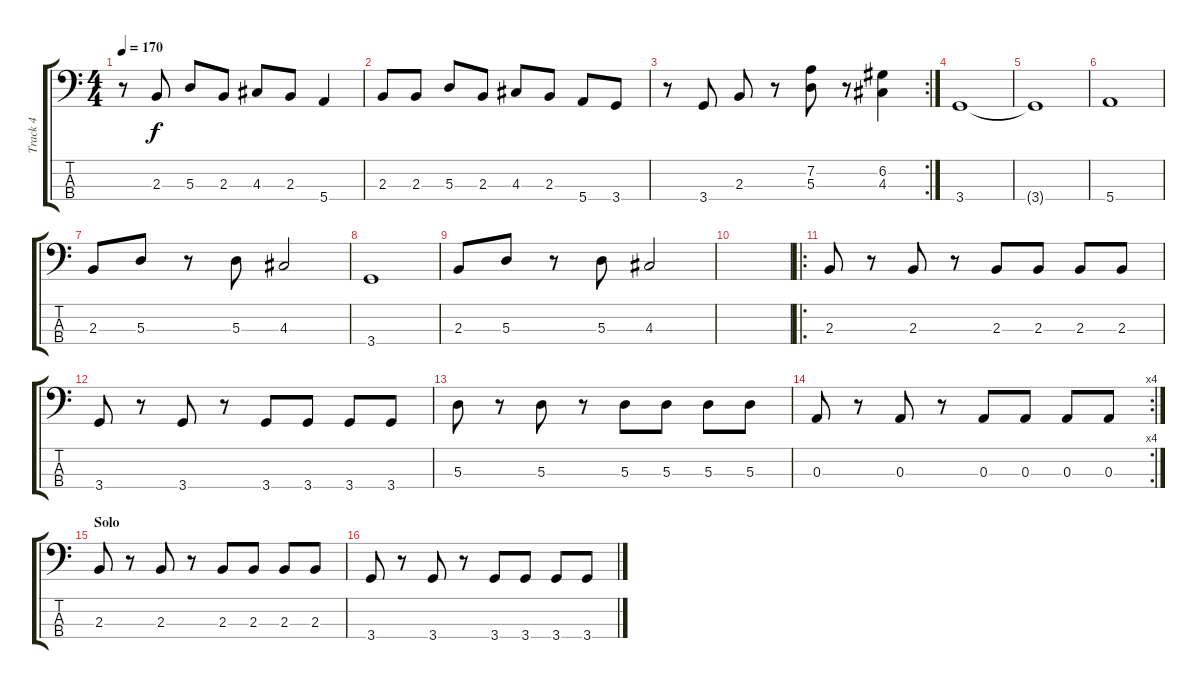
\track ("Track 4" "Track 4") {instrument electricbassfinger}
\staff {score tabs}
\tuning (G2 D2 A1 E1) {hide}
\ts (4 4)
\tempo 170
\clef f4
\ks c
r.8{dy f} 2.3.8 5.3.8 2.3.8 4.3.8 2.3.8 5.4.4 |
2.3.8 2.3.8 5.3.8 2.3.8 4.3.8 2.3.8 5.4.8 3.4.8 |
\rc 2
r.8 3.4.8 2.3.8 r.8 (7.2 5.3).8 r.8 (6.2 4.3).4 |
3.4.1 |
3.4{t}.1 |
5.4.1 |
2.3.8 5.3.8 r.8 5.3.8 4.3.2 |
3.4.1 |
2.3.8 5.3.8 r.8 5.3.8 4.3.2 |
|
\ro
2.3.8 r.8 2.3.8 r.8 2.3.8 2.3.8 2.3.8 2.3.8 |
3.4.8 r.8 3.4.8 r.8 3.4.8 3.4.8 3.4.8 3.4.8 |
5.3.8 r.8 5.3.8 r.8 5.3.8 5.3.8 5.3.8 5.3.8 |
\rc 4
0.3.8 r.8 0.3.8 r.8 0.3.8 0.3.8 0.3.8 0.3.8 |
\section ("" "Solo")
2.3.8 r.8 2.3.8 r.8 2.3.8 2.3.8 2.3.8 2.3.8 |
3.4.8 r.8 3.4.8 r.8 3.4.8 3.4.8 3.4.8 3.4.8
